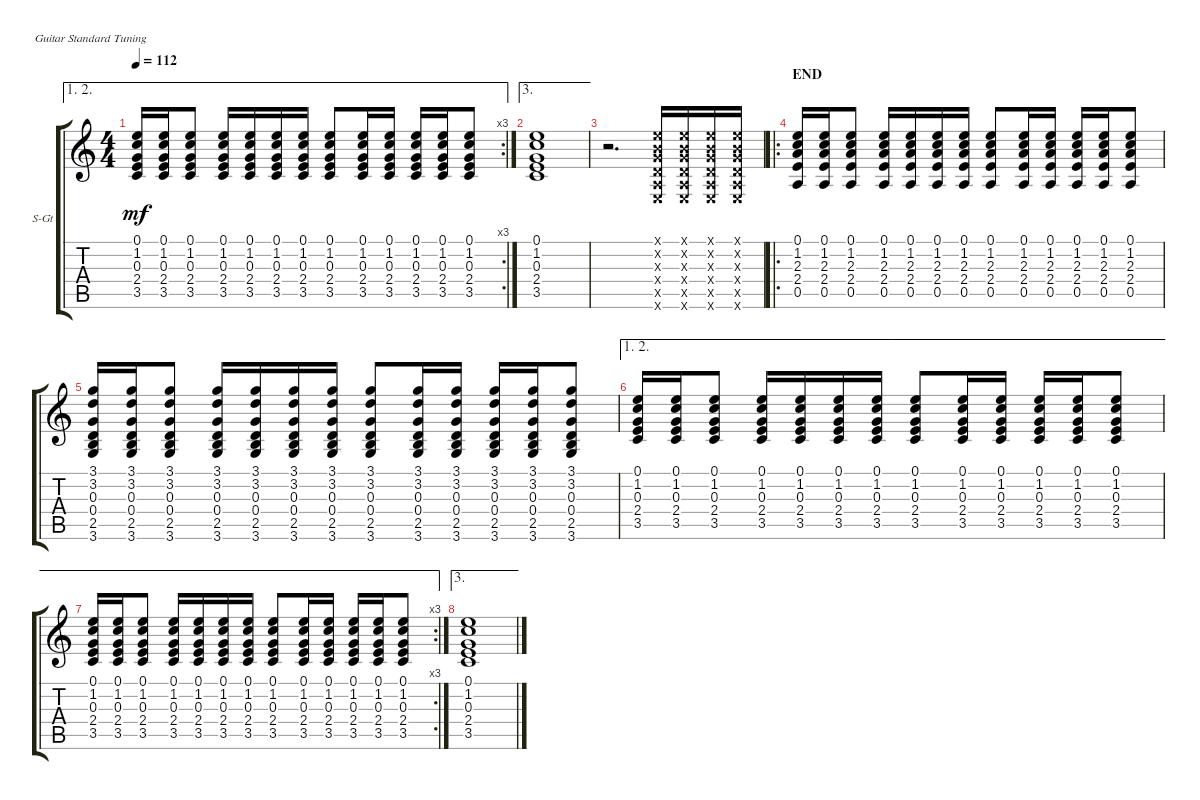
\defaultSystemsLayout 4
\bracketExtendMode groupsimilarinstruments
\firstSystemTrackNameOrientation horizontal
\otherSystemsTrackNameOrientation horizontal
\chordDiagramsInScore
\track ("Steel Guitar" "S-Gt") {instrument acousticguitarsteel}
\staff {score tabs}
\tuning (E4 B3 G3 D3 A2 E2)
\ae (1 2)
\rc 3
\ts (4 4)
\tempo 112
\clef g2
\ks c
(2.4 0.3 1.2 0.1 3.5).16{dy mf} (2.4 0.3 1.2 0.1 3.5).16 (2.4 0.3 1.2 0.1 3.5).8 (2.4 0.3 1.2 0.1 3.5).16 (2.4 0.3 1.2 0.1 3.5).16 (2.4 0.3 1.2 0.1 3.5).16 (2.4 0.3 1.2 0.1 3.5).16 (2.4 0.3 1.2 0.1 3.5).8 (2.4 0.3 1.2 0.1 3.5).16 (2.4 0.3 1.2 0.1 3.5).16 (2.4 0.3 1.2 0.1 3.5).16 (2.4 0.3 1.2 0.1 3.5).16 (2.4 0.3 1.2 0.1 3.5).8 |
\ae 3
(3.5 2.4 0.3 1.2 0.1).1 |
r.2{d} (0.4{x} 0.3{x} 0.2{x} 0.1{x} 0.6{x} 0.5{x}).16 (0.4{x} 0.3{x} 0.2{x} 0.1{x} 0.5{x} 0.6{x}).16 (0.4{x} 0.3{x} 0.2{x} 0.1{x} 0.5{x} 0.6{x}).16 (0.4{x} 0.3{x} 0.2{x} 0.1{x} 0.5{x} 0.6{x}).16 |
\ro
\section ("" "END")
(2.4 2.3 1.2 0.1 0.5).16 (2.4 2.3 1.2 0.1 0.5).16 (2.4 2.3 1.2 0.1 0.5).8 (2.4 2.3 1.2 0.1 0.5).16 (2.4 2.3 1.2 0.1 0.5).16 (2.4 2.3 1.2 0.1 0.5).16 (2.4 2.3 1.2 0.1 0.5).16 (2.4 2.3 1.2 0.1 0.5).8 (2.4 2.3 1.2 0.1 0.5).16 (2.4 2.3 1.2 0.1 0.5).16 (2.4 2.3 1.2 0.1 0.5).16 (2.4 2.3 1.2 0.1 0.5).16 (2.4 2.3 1.2 0.1 0.5).8 |
(3.6 2.5 0.4 0.3 3.2 3.1).16 (3.6 2.5 0.4 0.3 3.2 3.1).16 (3.6 2.5 0.4 0.3 3.2 3.1).8 (3.6 2.5 0.4 0.3 3.2 3.1).16 (3.6 2.5 0.4 0.3 3.2 3.1).16 (3.6 2.5 0.4 0.3 3.2 3.1).16 (3.6 2.5 0.4 0.3 3.2 3.1).16 (3.6 2.5 0.4 0.3 3.2 3.1).8 (3.6 2.5 0.4 0.3 3.2 3.1).16 (3.6 2.5 0.4 0.3 3.2 3.1).16 (3.6 2.5 0.4 0.3 3.2 3.1).16 (3.6 2.5 0.4 0.3 3.2 3.1).16 (3.6 2.5 0.4 0.3 3.2 3.1).8 |
\ae (1 2)
(2.4 0.3 1.2 0.1 3.5).16 (2.4 0.3 1.2 0.1 3.5).16 (2.4 0.3 1.2 0.1 3.5).8 (2.4 0.3 1.2 0.1 3.5).16 (2.4 0.3 1.2 0.1 3.5).16 (2.4 0.3 1.2 0.1 3.5).16 (2.4 0.3 1.2 0.1 3.5).16 (2.4 0.3 1.2 0.1 3.5).8 (2.4 0.3 1.2 0.1 3.5).16 (2.4 0.3 1.2 0.1 3.5).16 (2.4 0.3 1.2 0.1 3.5).16 (2.4 0.3 1.2 0.1 3.5).16 (2.4 0.3 1.2 0.1 3.5).8 |
\ae (1 2)
\rc 3
(2.4 0.3 1.2 0.1 3.5).16 (2.4 0.3 1.2 0.1 3.5).16 (2.4 0.3 1.2 0.1 3.5).8 (2.4 0.3 1.2 0.1 3.5).16 (2.4 0.3 1.2 0.1 3.5).16 (2.4 0.3 1.2 0.1 3.5).16 (2.4 0.3 1.2 0.1 3.5).16 (2.4 0.3 1.2 0.1 3.5).8 (2.4 0.3 1.2 0.1 3.5).16 (2.4 0.3 1.2 0.1 3.5).16 (2.4 0.3 1.2 0.1 3.5).16 (2.4 0.3 1.2 0.1 3.5).16 (2.4 0.3 1.2 0.1 3.5).8 |
\ae 3
(2.4 0.3 1.2 0.1 3.5).1
